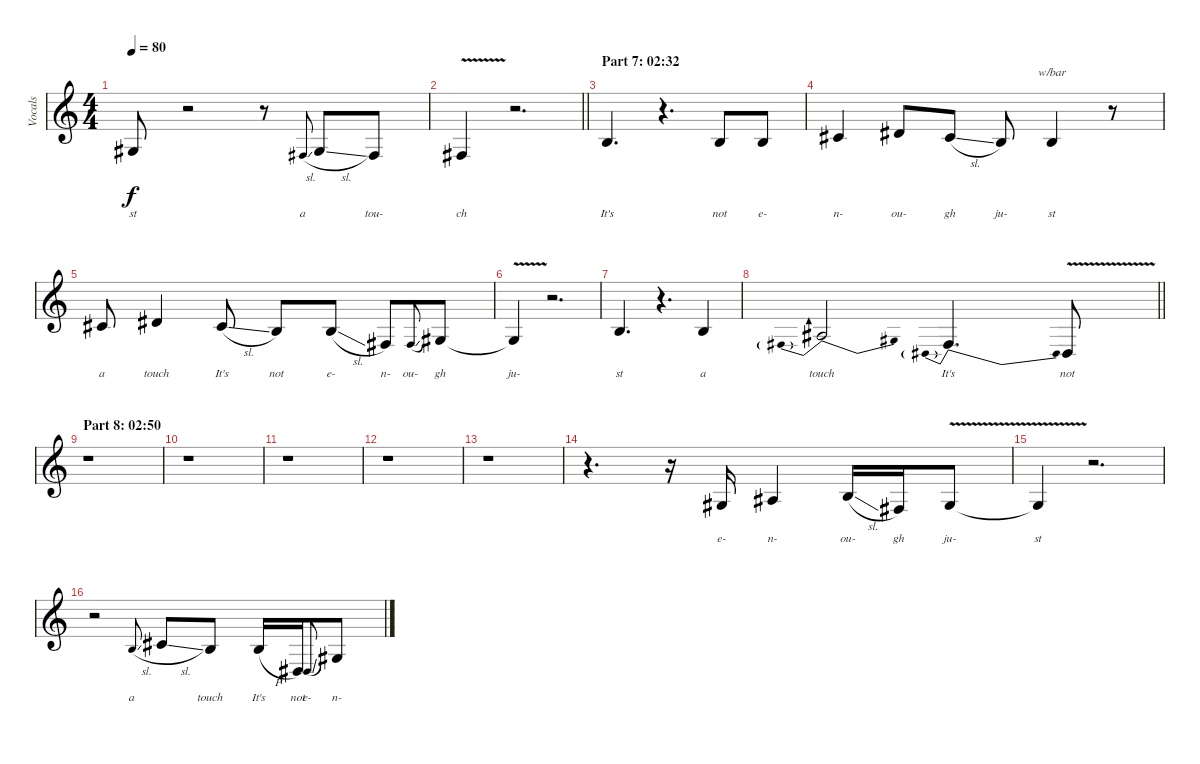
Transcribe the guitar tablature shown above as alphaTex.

\track ("Vocals" "Vocals") {instrument tenorsax}
\staff {score}
\tuning (E4 B3 G3 D3 A2 E2) {hide}
\ts (4 4)
\tempo 80
\clef g2
\ks c
6.4{t}.8{lyrics (0 "st") lyrics (1 "") lyrics (2 "") lyrics (3 "") lyrics (4 "") dy f} r.2 r.8 4.4{sl}.8{lyrics (0 "a") lyrics (1 "") lyrics (2 "") lyrics (3 "") lyrics (4 "") gr onbeat} 6.4{sl}.8{lyrics (0 "") lyrics (1 "") lyrics (2 "") lyrics (3 "") lyrics (4 "")} 4.4.8{lyrics (0 "tou-") lyrics (1 "") lyrics (2 "") lyrics (3 "") lyrics (4 "")} |
\barLineRight lightlight
4.4{v}.4{lyrics (0 "ch") lyrics (1 "") lyrics (2 "") lyrics (3 "") lyrics (4 "")} r.2{d} |
\section ("" "Part 7: 02:32")
9.4.4{d lyrics (0 "It's") lyrics (1 "") lyrics (2 "") lyrics (3 "") lyrics (4 "")} r.4{d} 9.4.8{lyrics (0 "not") lyrics (1 "") lyrics (2 "") lyrics (3 "") lyrics (4 "")} 9.4.8{lyrics (0 "e-") lyrics (1 "") lyrics (2 "") lyrics (3 "") lyrics (4 "")} |
11.4.4{lyrics (0 "n-") lyrics (1 "") lyrics (2 "") lyrics (3 "") lyrics (4 "")} 13.4.8{lyrics (0 "ou-") lyrics (1 "") lyrics (2 "") lyrics (3 "") lyrics (4 "")} 11.4{sl}.8{lyrics (0 "gh") lyrics (1 "") lyrics (2 "") lyrics (3 "") lyrics (4 "")} 9.4.8{lyrics (0 "ju-") lyrics (1 "") lyrics (2 "") lyrics (3 "") lyrics (4 "")} 9.4.4{tbe (custom default 0 0 30 0 60 -2) lyrics (0 "st") lyrics (1 "") lyrics (2 "") lyrics (3 "") lyrics (4 "")} r.8 |
11.4.8{lyrics (0 "a") lyrics (1 "") lyrics (2 "") lyrics (3 "") lyrics (4 "")} 13.4.4{lyrics (0 "touch") lyrics (1 "") lyrics (2 "") lyrics (3 "") lyrics (4 "")} 11.4{sl}.8{lyrics (0 "It's") lyrics (1 "") lyrics (2 "") lyrics (3 "") lyrics (4 "")} 9.4.8{lyrics (0 "not") lyrics (1 "") lyrics (2 "") lyrics (3 "") lyrics (4 "")} 9.4{sl}.8{lyrics (0 "e-") lyrics (1 "") lyrics (2 "") lyrics (3 "") lyrics (4 "")} 4.4.8{lyrics (0 "n-") lyrics (1 "") lyrics (2 "") lyrics (3 "") lyrics (4 "")} 4.4{sl}.8{lyrics (0 "ou-") lyrics (1 "") lyrics (2 "") lyrics (3 "") lyrics (4 "") gr onbeat} 6.4.8{lyrics (0 "gh") lyrics (1 "") lyrics (2 "") lyrics (3 "") lyrics (4 "")} |
6.4{v t}.4{lyrics (0 "ju-") lyrics (1 "") lyrics (2 "") lyrics (3 "") lyrics (4 "")} r.2{d} |
9.4.4{d lyrics (0 "st") lyrics (1 "") lyrics (2 "") lyrics (3 "") lyrics (4 "")} r.4{d} 8.4{be (custom 0 2 15 2 45 0 60 0)}.4{lyrics (0 "a") lyrics (1 "") lyrics (2 "") lyrics (3 "") lyrics (4 "")} |
\barLineRight lightlight
4.4{be (prebendrelease 0 9 60 4)}.2{lyrics (0 "touch") lyrics (1 "") lyrics (2 "") lyrics (3 "") lyrics (4 "")} 6.5{be (prebendrelease 0 6 60 0)}.4{d lyrics (0 "It's") lyrics (1 "") lyrics (2 "") lyrics (3 "") lyrics (4 "")} 6.5{v}.8{lyrics (0 "not") lyrics (1 "") lyrics (2 "") lyrics (3 "") lyrics (4 "")} |
\section ("" "Part 8: 02:50")
r.1 |
r.1 |
r.1 |
r.1 |
r.1 |
r.4{d} r.16 6.4.16{lyrics (0 "e-") lyrics (1 "") lyrics (2 "") lyrics (3 "") lyrics (4 "")} 8.4.4{lyrics (0 "n-") lyrics (1 "") lyrics (2 "") lyrics (3 "") lyrics (4 "")} 9.4{sl}.16{lyrics (0 "ou-") lyrics (1 "") lyrics (2 "") lyrics (3 "") lyrics (4 "")} 4.4.16{lyrics (0 "gh") lyrics (1 "") lyrics (2 "") lyrics (3 "") lyrics (4 "")} 6.4{v}.8{lyrics (0 "ju-") lyrics (1 "") lyrics (2 "") lyrics (3 "") lyrics (4 "")} |
6.4{t}.4{lyrics (0 "st") lyrics (1 "") lyrics (2 "") lyrics (3 "") lyrics (4 "")} r.2{d} |
r.2 9.4{sl}.8{lyrics (0 "a") lyrics (1 "") lyrics (2 "") lyrics (3 "") lyrics (4 "") gr onbeat} 11.4{sl}.8{lyrics (0 "") lyrics (1 "") lyrics (2 "") lyrics (3 "") lyrics (4 "")} 9.4.8{lyrics (0 "touch") lyrics (1 "") lyrics (2 "") lyrics (3 "") lyrics (4 "")} 9.4{h}.16{lyrics (0 "It's") lyrics (1 "") lyrics (2 "") lyrics (3 "") lyrics (4 "")} 1.4.16{lyrics (0 "not") lyrics (1 "") lyrics (2 "") lyrics (3 "") lyrics (4 "")} 1.4{sl}.8{lyrics (0 "e-") lyrics (1 "") lyrics (2 "") lyrics (3 "") lyrics (4 "") gr onbeat} 6.4.8{lyrics (0 "n-") lyrics (1 "") lyrics (2 "") lyrics (3 "") lyrics (4 "")}
